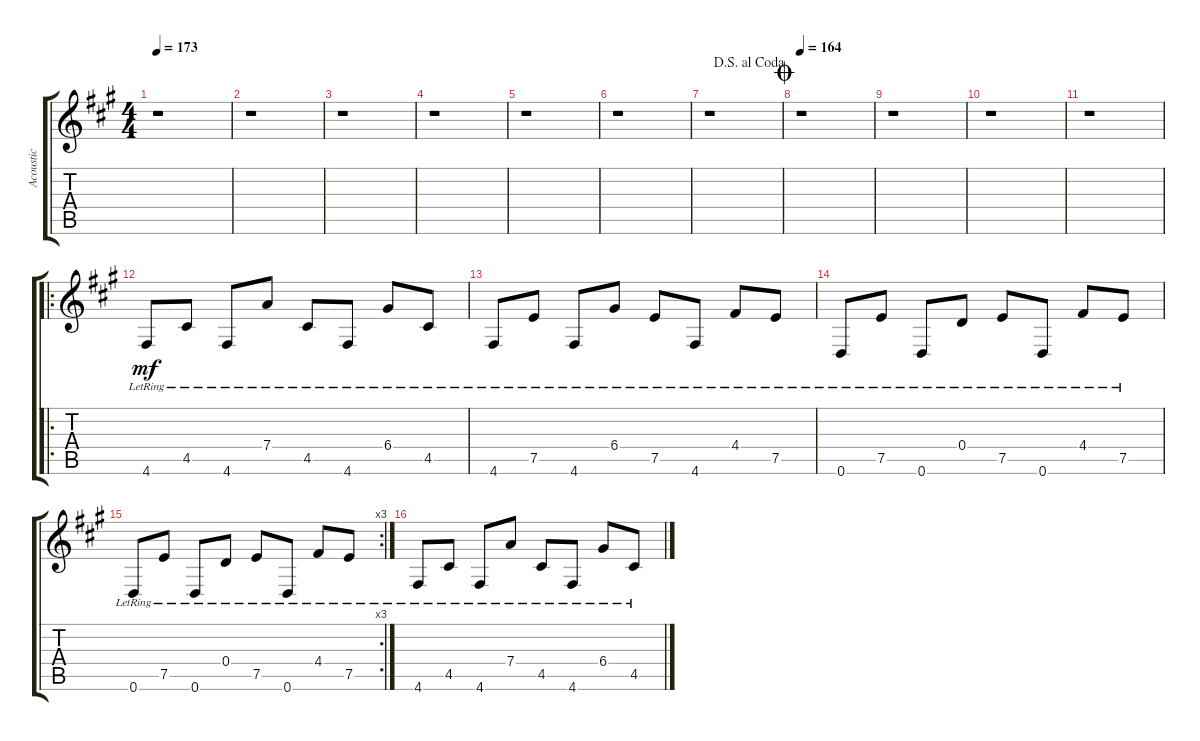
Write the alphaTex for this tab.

\track ("Acoustic" "Acoustic") {instrument acousticguitarsteel}
\staff {score tabs}
\tuning (E4 B3 G3 D3 A2 D2) {hide}
\ts (4 4)
\tempo 173
\clef g2
\ks a
r.1{dy mf} |
r.1 |
r.1 |
r.1 |
r.1 |
r.1 |
\jump dalsegnoalcoda
r.1 |
\jump coda
\tempo 164
r.1 |
r.1 |
r.1 |
r.1 |
\ro
4.6{lr}.8 4.5{lr}.8 4.6{lr}.8 7.4{lr}.8 4.5{lr}.8 4.6{lr}.8 6.4{lr}.8 4.5{lr}.8 |
4.6{lr}.8 7.5{lr}.8 4.6{lr}.8 6.4{lr}.8 7.5{lr}.8 4.6{lr}.8 4.4{lr}.8 7.5{lr}.8 |
0.6{lr}.8 7.5{lr}.8 0.6{lr}.8 0.4{lr}.8 7.5{lr}.8 0.6{lr}.8 4.4{lr}.8 7.5{lr}.8 |
\rc 3
0.6{lr}.8 7.5{lr}.8 0.6{lr}.8 0.4{lr}.8 7.5{lr}.8 0.6{lr}.8 4.4{lr}.8 7.5{lr}.8 |
4.6{lr}.8 4.5{lr}.8 4.6{lr}.8 7.4{lr}.8 4.5{lr}.8 4.6{lr}.8 6.4{lr}.8 4.5{lr}.8
